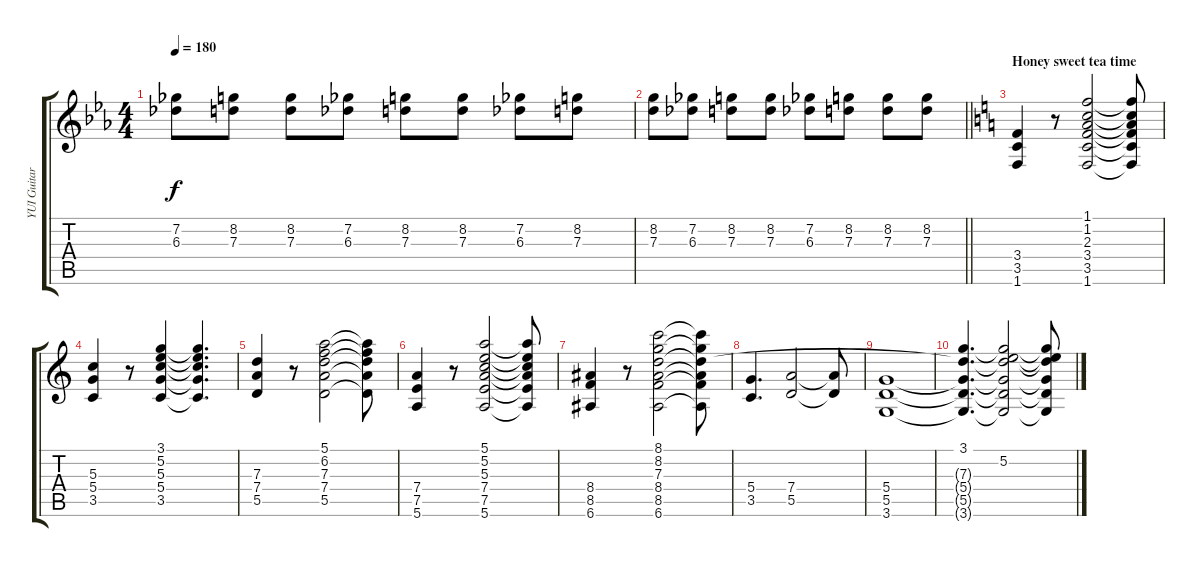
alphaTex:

\track ("YUI Guitar" "YUI Guitar") {instrument overdrivenguitar}
\staff {score tabs}
\tuning (E4 B3 G3 D3 A2 E2) {hide}
\ts (4 4)
\tempo 180
\clef g2
\ks cminor
(7.2 6.3).8{dy f} (8.2 7.3).8 (8.2 7.3).8 (7.2 6.3).8 (8.2 7.3).8 (8.2 7.3).8 (7.2 6.3).8 (8.2 7.3).8 |
\barLineRight lightlight
(8.2 7.3).8 (7.2 6.3).8 (8.2 7.3).8 (8.2 7.3).8 (7.2 6.3).8 (8.2 7.3).8 (8.2 7.3).8 (8.2 7.3).8 |
\section ("" "Honey sweet tea time")
\ks c
(3.4 3.5 1.6).4 r.8 (1.1 1.2 2.3 3.4 3.5 1.6).2 (1.1{t} 1.2{t} 2.3{t} 3.4{t} 3.5{t} 1.6{t}).8 |
(5.3 5.4 3.5).4 r.8 (3.1 5.2 5.3 5.4 3.5).4 (3.1{t} 5.2{t} 5.3{t} 5.4{t} 3.5{t}).4{d} |
(7.3 7.4 5.5).4 r.8 (5.1 6.2 7.3 7.4 5.5).2 (5.1{t} 6.2{t} 7.3{t} 7.4{t} 5.5{t}).8 |
(7.4 7.5 5.6).4 r.8 (5.1 5.2 5.3 7.4 7.5 5.6).2 (5.1{t} 5.2{t} 5.3{t} 7.4{t} 7.5{t} 5.6{t}).8 |
(8.4 8.5 6.6).4 r.8 (8.1 8.2 7.3 8.4 8.5 6.6).2 (8.1{t} 8.2{t} 7.3{t} 8.4{t} 8.5{t} 6.6{t}).8 |
(5.4 3.5).4{d} (7.4 5.5).2 (7.4{t} 5.5{t}).8 |
(5.4 5.5 3.6).1 |
(3.1 7.3{t} 5.4{t} 5.5{t} 3.6{t}).4{d} (3.1{t} 5.2 7.3{t} 5.4{t} 5.5{t} 3.6{t}).2 (3.1{t} 5.2{t} 7.3{t} 5.4{t} 5.5{t} 3.6{t}).8
